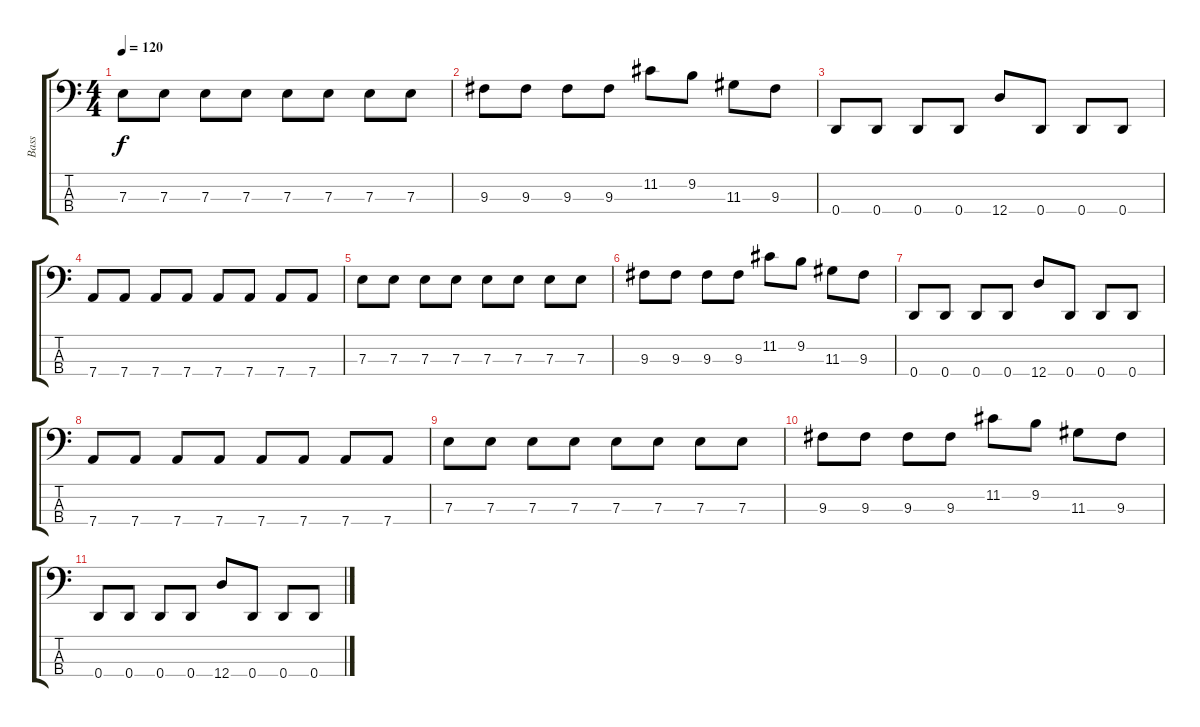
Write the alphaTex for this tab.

\track ("Bass" "Bass") {instrument electricbassfinger}
\staff {score tabs}
\tuning (G2 D2 A1 D1) {hide}
\ts (4 4)
\tempo 120
\clef f4
\ks c
7.3.8{dy f} 7.3.8 7.3.8 7.3.8 7.3.8 7.3.8 7.3.8 7.3.8 |
9.3.8 9.3.8 9.3.8 9.3.8 11.2.8 9.2.8 11.3.8 9.3.8 |
0.4.8 0.4.8 0.4.8 0.4.8 12.4.8 0.4.8 0.4.8 0.4.8 |
7.4.8 7.4.8 7.4.8 7.4.8 7.4.8 7.4.8 7.4.8 7.4.8 |
7.3.8 7.3.8 7.3.8 7.3.8 7.3.8 7.3.8 7.3.8 7.3.8 |
9.3.8 9.3.8 9.3.8 9.3.8 11.2.8 9.2.8 11.3.8 9.3.8 |
0.4.8 0.4.8 0.4.8 0.4.8 12.4.8 0.4.8 0.4.8 0.4.8 |
7.4.8{volume 10} 7.4.8 7.4.8 7.4.8 7.4.8 7.4.8 7.4.8 7.4.8 |
7.3.8{volume 7} 7.3.8 7.3.8 7.3.8 7.3.8 7.3.8 7.3.8 7.3.8 |
9.3.8{volume 3} 9.3.8 9.3.8 9.3.8 11.2.8 9.2.8 11.3.8 9.3.8 |
0.4.8 0.4.8 0.4.8 0.4.8 12.4.8 0.4.8 0.4.8 0.4.8
